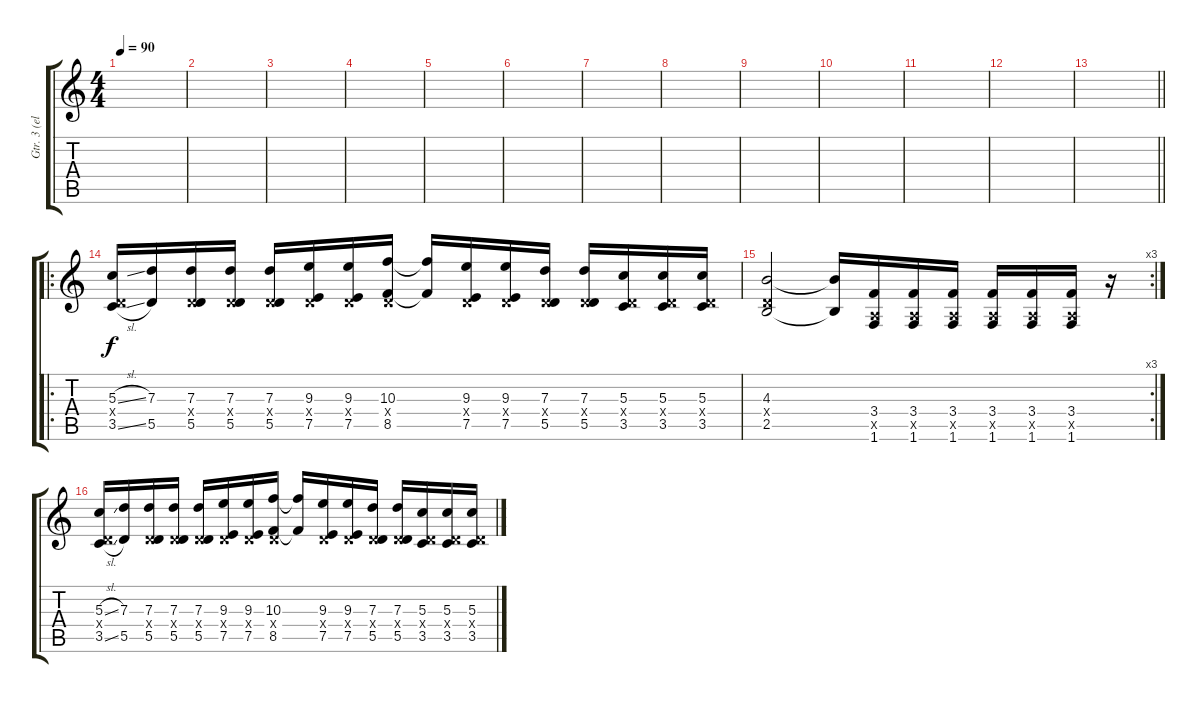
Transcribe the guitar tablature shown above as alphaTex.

\track ("Gtr. 3 (elec.)" "Gtr. 3 (el") {instrument overdrivenguitar}
\staff {score tabs}
\tuning (E4 B3 G3 D3 A2 E2) {hide}
\ts (4 4)
\tempo 90
\clef g2
\ks c
|
|
|
|
|
|
|
|
|
|
|
|
\barLineRight lightlight
|
\ro
(5.3{sl} 0.4{x} 3.5{sl}).16 (7.3 5.5).16 (7.3 0.4{x} 5.5).16 (7.3 0.4{x} 5.5).16 (7.3 0.4{x} 5.5).16 (9.3 0.4{x} 7.5).16 (9.3 0.4{x} 7.5).16 (10.3 0.4{x} 8.5).16 (10.3{t} 8.5{t}).16 (9.3 0.4{x} 7.5).16 (9.3 0.4{x} 7.5).16 (7.3 0.4{x} 5.5).16 (7.3 0.4{x} 5.5).16 (5.3 0.4{x} 3.5).16 (5.3 0.4{x} 3.5).16 (5.3 0.4{x} 3.5).16 |
\rc 3
(4.3 0.4{x} 2.5).2 (4.3{t} 2.5{t}).16 (3.4 0.5{x} 1.6).16 (3.4 0.5{x} 1.6).16 (3.4 0.5{x} 1.6).16 (3.4 0.5{x} 1.6).16 (3.4 0.5{x} 1.6).16 (3.4 0.5{x} 1.6).16 r.16 |
(5.3{sl} 0.4{x} 3.5{sl}).16 (7.3 5.5).16 (7.3 0.4{x} 5.5).16 (7.3 0.4{x} 5.5).16 (7.3 0.4{x} 5.5).16 (9.3 0.4{x} 7.5).16 (9.3 0.4{x} 7.5).16 (10.3 0.4{x} 8.5).16 (10.3{t} 8.5{t}).16 (9.3 0.4{x} 7.5).16 (9.3 0.4{x} 7.5).16 (7.3 0.4{x} 5.5).16 (7.3 0.4{x} 5.5).16 (5.3 0.4{x} 3.5).16 (5.3 0.4{x} 3.5).16 (5.3 0.4{x} 3.5).16
